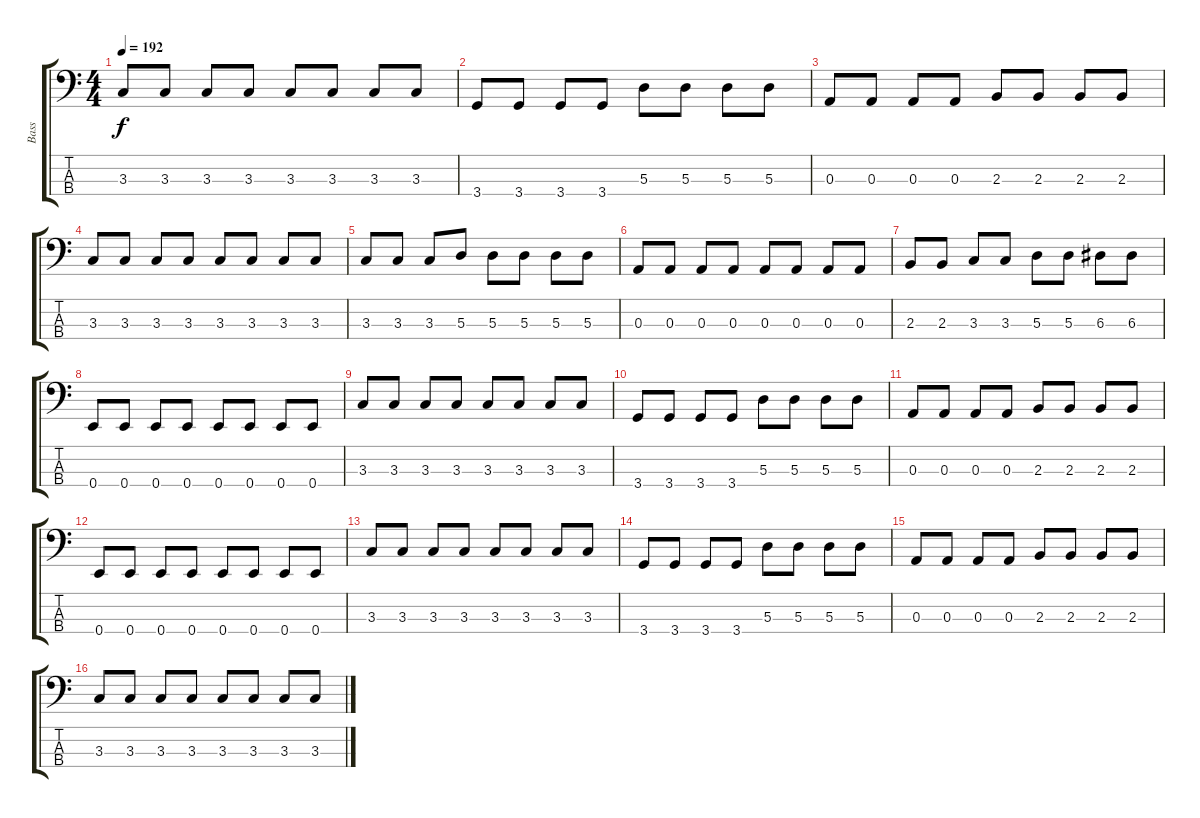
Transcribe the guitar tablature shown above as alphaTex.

\track ("Bass" "Bass") {instrument electricbasspick}
\staff {score tabs}
\tuning (G2 D2 A1 E1) {hide}
\ts (4 4)
\tempo 192
\clef f4
\ks c
3.3.8{dy f} 3.3.8 3.3.8 3.3.8 3.3.8 3.3.8 3.3.8 3.3.8 |
3.4.8 3.4.8 3.4.8 3.4.8 5.3.8 5.3.8 5.3.8 5.3.8 |
0.3.8 0.3.8 0.3.8 0.3.8 2.3.8 2.3.8 2.3.8 2.3.8 |
3.3.8 3.3.8 3.3.8 3.3.8 3.3.8 3.3.8 3.3.8 3.3.8 |
3.3.8 3.3.8 3.3.8 5.3.8 5.3.8 5.3.8 5.3.8 5.3.8 |
0.3.8 0.3.8 0.3.8 0.3.8 0.3.8 0.3.8 0.3.8 0.3.8 |
2.3.8 2.3.8 3.3.8 3.3.8 5.3.8 5.3.8 6.3.8 6.3.8 |
0.4.8 0.4.8 0.4.8 0.4.8 0.4.8 0.4.8 0.4.8 0.4.8 |
3.3.8 3.3.8 3.3.8 3.3.8 3.3.8 3.3.8 3.3.8 3.3.8 |
3.4.8 3.4.8 3.4.8 3.4.8 5.3.8 5.3.8 5.3.8 5.3.8 |
0.3.8 0.3.8 0.3.8 0.3.8 2.3.8 2.3.8 2.3.8 2.3.8 |
0.4.8 0.4.8 0.4.8 0.4.8 0.4.8 0.4.8 0.4.8 0.4.8 |
3.3.8 3.3.8 3.3.8 3.3.8 3.3.8 3.3.8 3.3.8 3.3.8 |
3.4.8 3.4.8 3.4.8 3.4.8 5.3.8 5.3.8 5.3.8 5.3.8 |
0.3.8 0.3.8 0.3.8 0.3.8 2.3.8 2.3.8 2.3.8 2.3.8 |
3.3.8 3.3.8 3.3.8 3.3.8 3.3.8 3.3.8 3.3.8 3.3.8
